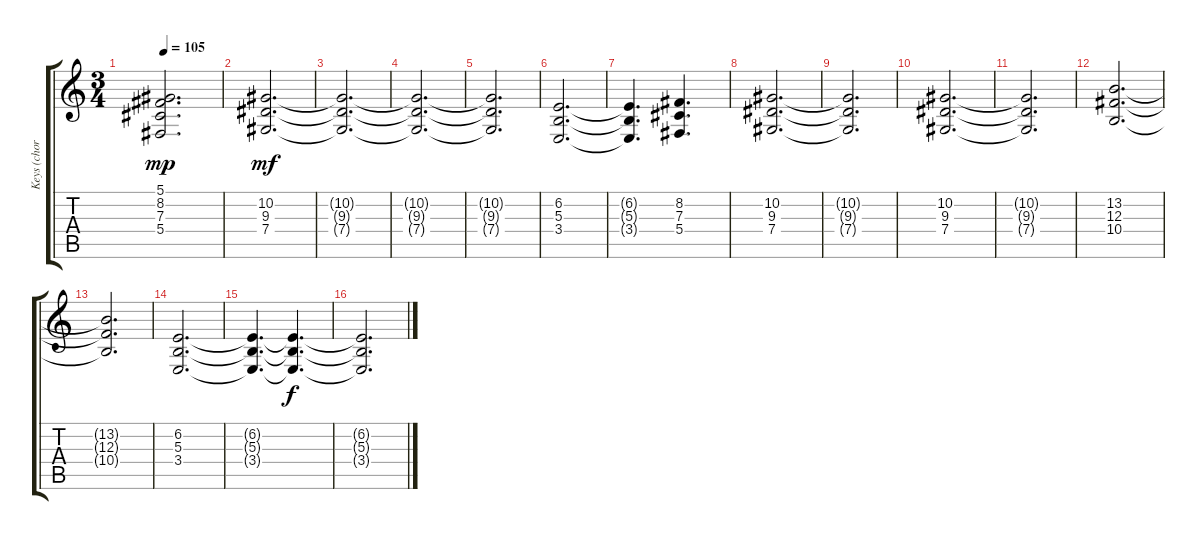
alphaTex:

\track ("Keys (chords)" "Keys (chor") {instrument synthstrings1}
\staff {score tabs}
\tuning (Eb4 Bb3 Gb3 Db3 Ab2 Eb2) {hide}
\ts (3 4)
\tempo 105
\clef g2
\ks c
(5.1 8.2 7.3 5.4).2{d dy mp} |
(10.2 9.3 7.4).2{d dy mf} |
(10.2{t} 9.3{t} 7.4{t}).2{d} |
(10.2{t} 9.3{t} 7.4{t}).2{d} |
(10.2{t} 9.3{t} 7.4{t}).2{d} |
(6.2 5.3 3.4).2{d} |
(6.2{t} 5.3{t} 3.4{t}).4{d} (8.2 7.3 5.4).4{d} |
(10.2 9.3 7.4).2{d} |
(10.2{t} 9.3{t} 7.4{t}).2{d} |
(10.2 9.3 7.4).2{d} |
(10.2{t} 9.3{t} 7.4{t}).2{d} |
(13.2 12.3 10.4).2{d} |
(13.2{t} 12.3{t} 10.4{t}).2{d} |
(6.2 5.3 3.4).2{d} |
(6.2{t} 5.3{t} 3.4{t}).4{d} (6.2{t} 5.3{t} 3.4{t}).4{d dy f} |
(6.2{t} 5.3{t} 3.4{t}).2{d}
